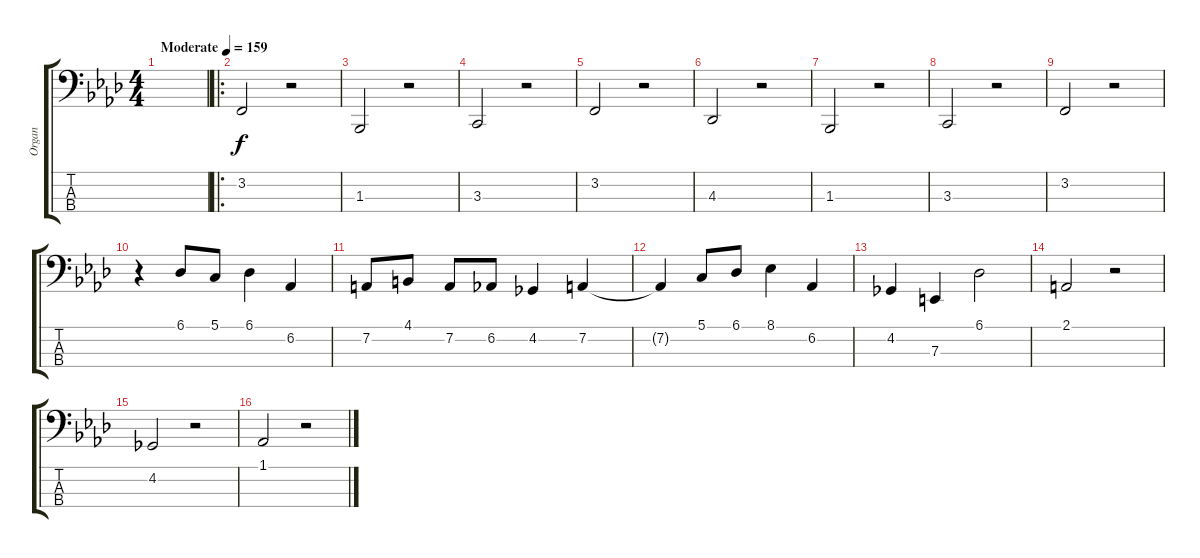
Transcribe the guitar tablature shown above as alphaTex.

\track ("Organ" "Organ") {instrument drawbarorgan}
\staff {score tabs}
\tuning (G2 D2 A1 E1) {hide}
\ts (4 4)
\tempo (159 "Moderate")
\clef f4
\ks fminor
|
\ro
3.2.2 r.2 |
1.3.2 r.2 |
3.3.2 r.2 |
3.2.2 r.2 |
4.3.2 r.2 |
1.3.2 r.2 |
3.3.2 r.2 |
3.2.2 r.2 |
r.4 6.1.8 5.1.8 6.1.4 6.2.4 |
7.2.8 4.1.8 7.2.8 6.2.8 4.2.4 7.2.4 |
7.2{t}.4 5.1.8 6.1.8 8.1.4 6.2.4 |
4.2.4 7.3.4 6.1.2 |
2.1.2 r.2 |
4.2.2 r.2 |
1.1.2 r.2
